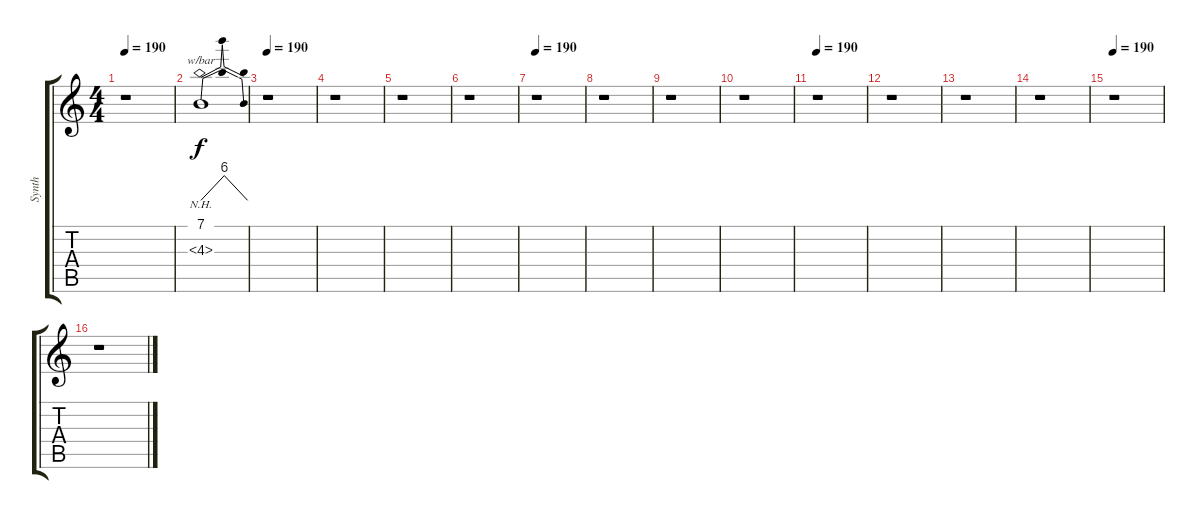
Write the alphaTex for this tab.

\track ("Synth" "Synth") {instrument lead2sawtooth}
\staff {score tabs}
\tuning (E4 B3 G3 D3 A2 E2) {hide}
\ts (4 4)
\tempo 190
\tempo 150
\tempo 190
\clef g2
\ks c
r.1{dy f instrument lead2sawtooth} |
(7.1 4.3{nh}).1{tbe (dip default 0 0 30 24 60 0)} |
\tempo 190
r.1 |
r.1 |
r.1 |
r.1 |
\tempo 190
r.1 |
r.1 |
r.1 |
r.1 |
\tempo 190
r.1 |
r.1 |
r.1 |
r.1 |
\tempo 190
r.1 |
r.1
